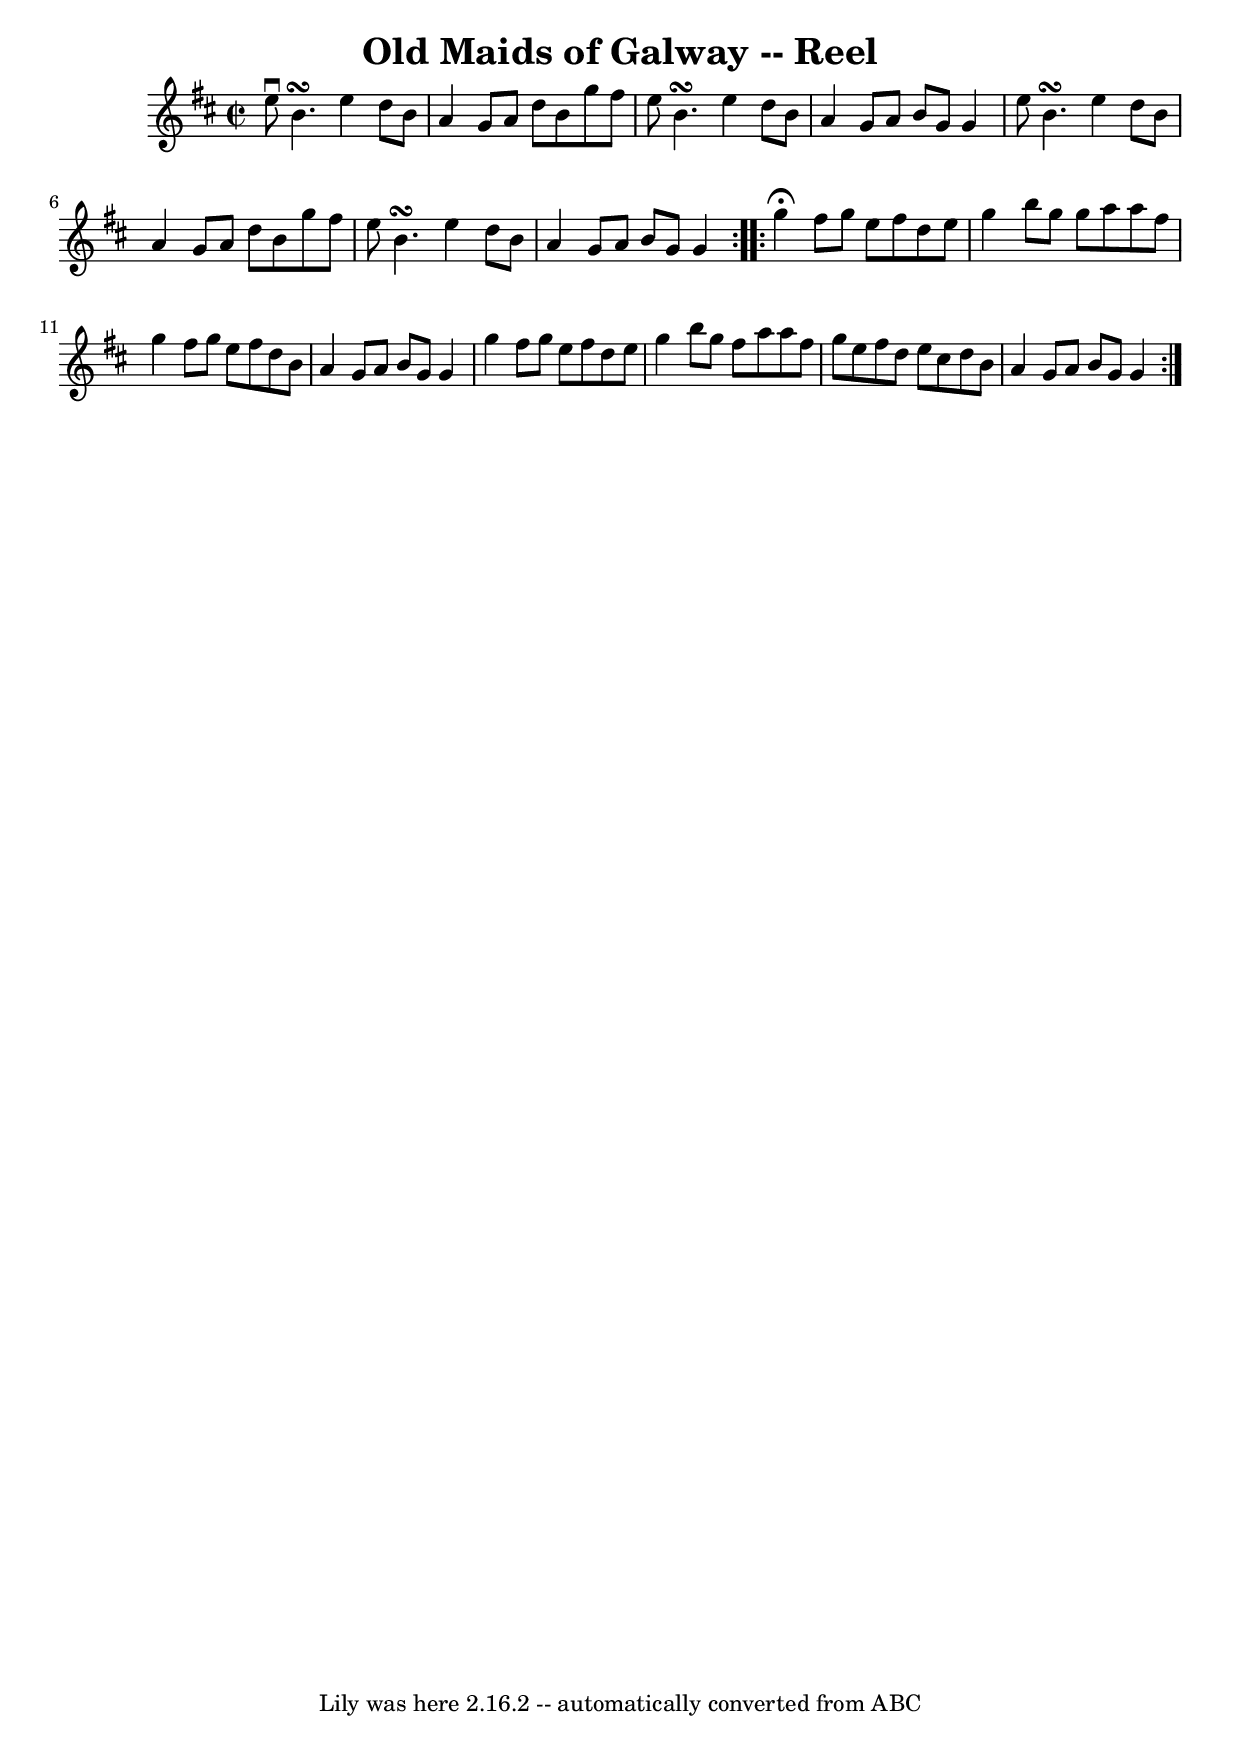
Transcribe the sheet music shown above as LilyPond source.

\version "2.16.2"
\include "Mammoth.ily"
\header {
  %% book = "Ryan's Mammoth Collection"
  crossRefNumber = "1"
  footnotes = ""
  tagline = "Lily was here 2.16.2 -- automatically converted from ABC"
  title = "Old Maids of Galway -- Reel"

}
voicedefault =  {



  \repeat volta 2 {

    \override Staff.TimeSignature #'style = #'C
    \time 2/2 
    \key e \dorian
    e''8^\downbow b'4.\turn e''4 d''8 b'8   |
    a'4 g'8 a'8 d''8 b'8 g''8 fis''8  |
    e''8  
    b'4.\turn e''4 d''8 b'8  |
    a'4 g'8 a'8 b'8 g'8  
    g'4  |
    e''8 b'4.\turn e''4 d''8 b'8  |
    a'4    
    g'8 a'8 d''8 b'8 g''8 fis''8  |
    e''8 b'4.\turn    
    e''4 d''8 b'8  |
    a'4 g'8 a'8 b'8 g'8 g'4    

  } 
  \repeat volta 2 {
    g''4^\fermata fis''8 g''8 e''8 fis''8    
    d''8 e''8  |
    g''4 b''8 g''8 g''8 a''8 a''8 fis''8  |
    g''4 fis''8 g''8 e''8 fis''8 d''8 b'8  |
    
    a'4 g'8 a'8 b'8 g'8 g'4  |
    g''4 fis''8 g''8    
    e''8 fis''8 d''8 e''8  |
    g''4 b''8 g''8 fis''8    
    a''8 a''8 fis''8  |
    g''8 e''8 fis''8 d''8 e''8    
    cis''8 d''8 b'8  |
    a'4 g'8 a'8 b'8 g'8 g'4  
  }   

}

\score{
  <<

    \context Staff="default"
    {
      \voicedefault 
      
    }

  >>
  \layout {
    
  }
  \midi {
  }

}
